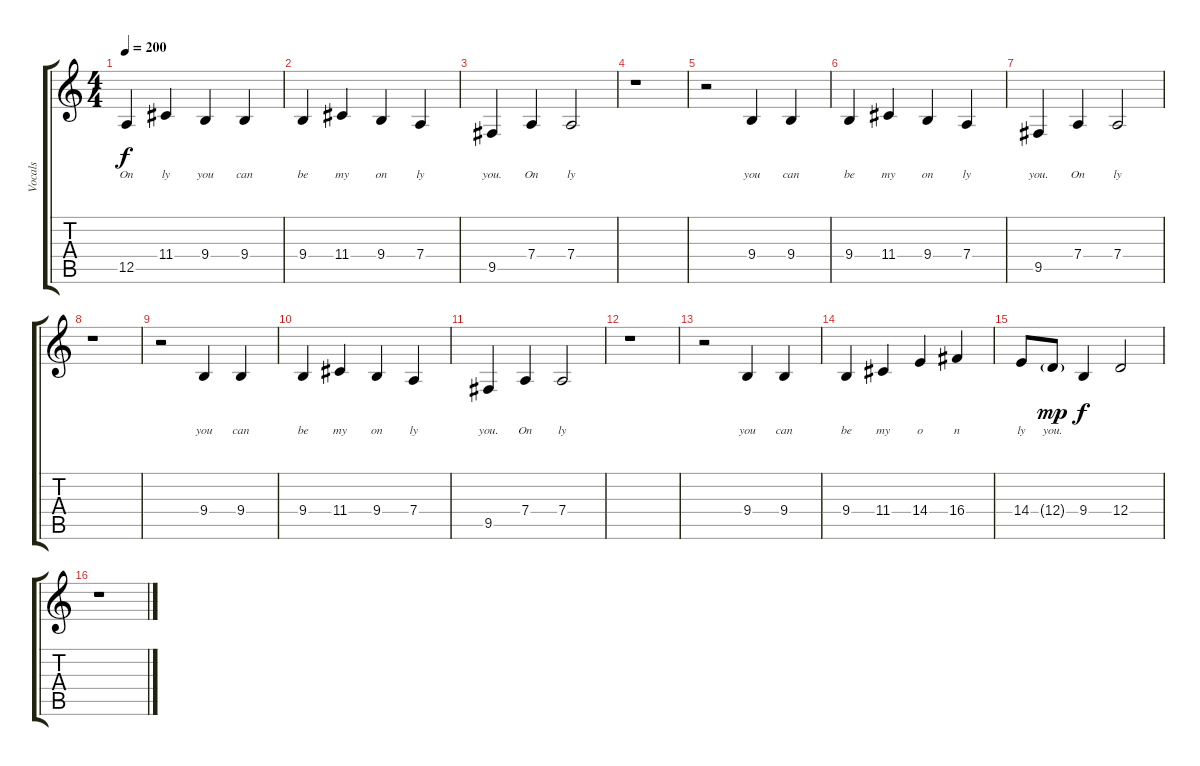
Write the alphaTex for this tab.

\track ("Vocals" "Vocals") {instrument lead2sawtooth}
\staff {score tabs}
\tuning (E4 B3 G3 D3 A2 E2) {hide}
\ts (4 4)
\tempo 200
\clef g2
\ks c
12.5.4{lyrics (0 "On") lyrics (1 "") lyrics (2 "") lyrics (3 "") lyrics (4 "") dy f} 11.4.4{lyrics (0 "ly") lyrics (1 "") lyrics (2 "") lyrics (3 "") lyrics (4 "")} 9.4.4{lyrics (0 "you") lyrics (1 "") lyrics (2 "") lyrics (3 "") lyrics (4 "")} 9.4.4{lyrics (0 "can") lyrics (1 "") lyrics (2 "") lyrics (3 "") lyrics (4 "")} |
9.4.4{lyrics (0 "be") lyrics (1 "") lyrics (2 "") lyrics (3 "") lyrics (4 "")} 11.4.4{lyrics (0 "my") lyrics (1 "") lyrics (2 "") lyrics (3 "") lyrics (4 "")} 9.4.4{lyrics (0 "on") lyrics (1 "") lyrics (2 "") lyrics (3 "") lyrics (4 "")} 7.4.4{lyrics (0 "ly") lyrics (1 "") lyrics (2 "") lyrics (3 "") lyrics (4 "")} |
9.5.4{lyrics (0 "you.") lyrics (1 "") lyrics (2 "") lyrics (3 "") lyrics (4 "")} 7.4.4{lyrics (0 "On") lyrics (1 "") lyrics (2 "") lyrics (3 "") lyrics (4 "")} 7.4.2{lyrics (0 "ly") lyrics (1 "") lyrics (2 "") lyrics (3 "") lyrics (4 "")} |
r.1 |
r.2 9.4.4{lyrics (0 "you") lyrics (1 "") lyrics (2 "") lyrics (3 "") lyrics (4 "")} 9.4.4{lyrics (0 "can") lyrics (1 "") lyrics (2 "") lyrics (3 "") lyrics (4 "")} |
9.4.4{lyrics (0 "be") lyrics (1 "") lyrics (2 "") lyrics (3 "") lyrics (4 "")} 11.4.4{lyrics (0 "my") lyrics (1 "") lyrics (2 "") lyrics (3 "") lyrics (4 "")} 9.4.4{lyrics (0 "on") lyrics (1 "") lyrics (2 "") lyrics (3 "") lyrics (4 "")} 7.4.4{lyrics (0 "ly") lyrics (1 "") lyrics (2 "") lyrics (3 "") lyrics (4 "")} |
9.5.4{lyrics (0 "you.") lyrics (1 "") lyrics (2 "") lyrics (3 "") lyrics (4 "")} 7.4.4{lyrics (0 "On") lyrics (1 "") lyrics (2 "") lyrics (3 "") lyrics (4 "")} 7.4.2{lyrics (0 "ly") lyrics (1 "") lyrics (2 "") lyrics (3 "") lyrics (4 "")} |
r.1 |
r.2 9.4.4{lyrics (0 "you") lyrics (1 "") lyrics (2 "") lyrics (3 "") lyrics (4 "")} 9.4.4{lyrics (0 "can") lyrics (1 "") lyrics (2 "") lyrics (3 "") lyrics (4 "")} |
9.4.4{lyrics (0 "be") lyrics (1 "") lyrics (2 "") lyrics (3 "") lyrics (4 "")} 11.4.4{lyrics (0 "my") lyrics (1 "") lyrics (2 "") lyrics (3 "") lyrics (4 "")} 9.4.4{lyrics (0 "on") lyrics (1 "") lyrics (2 "") lyrics (3 "") lyrics (4 "")} 7.4.4{lyrics (0 "ly") lyrics (1 "") lyrics (2 "") lyrics (3 "") lyrics (4 "")} |
9.5.4{lyrics (0 "you.") lyrics (1 "") lyrics (2 "") lyrics (3 "") lyrics (4 "")} 7.4.4{lyrics (0 "On") lyrics (1 "") lyrics (2 "") lyrics (3 "") lyrics (4 "")} 7.4.2{lyrics (0 "ly") lyrics (1 "") lyrics (2 "") lyrics (3 "") lyrics (4 "")} |
r.1 |
r.2 9.4.4{lyrics (0 "you") lyrics (1 "") lyrics (2 "") lyrics (3 "") lyrics (4 "")} 9.4.4{lyrics (0 "can") lyrics (1 "") lyrics (2 "") lyrics (3 "") lyrics (4 "")} |
9.4.4{lyrics (0 "be") lyrics (1 "") lyrics (2 "") lyrics (3 "") lyrics (4 "")} 11.4.4{lyrics (0 "my") lyrics (1 "") lyrics (2 "") lyrics (3 "") lyrics (4 "")} 14.4.4{lyrics (0 "o") lyrics (1 "") lyrics (2 "") lyrics (3 "") lyrics (4 "")} 16.4.4{lyrics (0 "n") lyrics (1 "") lyrics (2 "") lyrics (3 "") lyrics (4 "")} |
14.4.8{lyrics (0 "ly") lyrics (1 "") lyrics (2 "") lyrics (3 "") lyrics (4 "")} 12.4{g}.8{lyrics (0 "you.") lyrics (1 "") lyrics (2 "") lyrics (3 "") lyrics (4 "") dy mp} 9.4.4{dy f} 12.4.2 |
r.1
